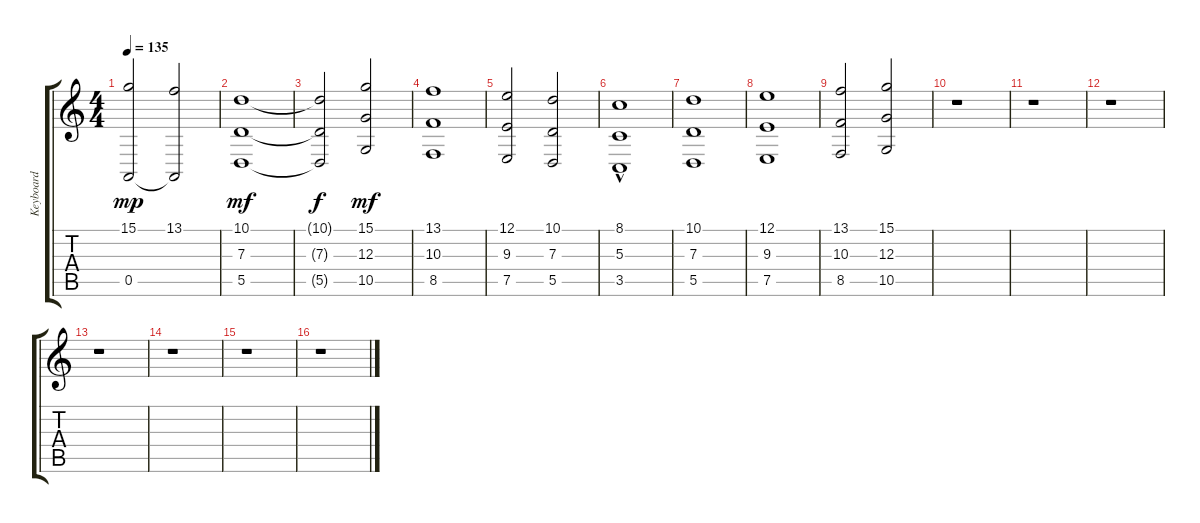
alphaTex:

\track ("Keyboard" "Keyboard") {instrument pad4choir}
\staff {score tabs}
\tuning (E4 B3 G3 D3 A2 E2) {hide}
\ts (4 4)
\tempo 135
\clef g2
\ks c
(15.1 0.5{t}).2{dy mp} (13.1 0.5{t}).2 |
(10.1 7.3 5.5).1{dy mf} |
(10.1{t} 7.3{t} 5.5{t}).2{dy f} (15.1 12.3 10.5).2{dy mf} |
(13.1 10.3 8.5).1 |
(12.1 9.3 7.5).2 (10.1 7.3 5.5).2 |
(8.1 5.3{hac} 3.5{hac}).1 |
(10.1 7.3 5.5).1 |
(12.1 9.3 7.5).1 |
(13.1 10.3 8.5).2 (15.1 12.3 10.5).2 |
r.1 |
r.1 |
r.1 |
r.1 |
r.1 |
r.1 |
r.1
